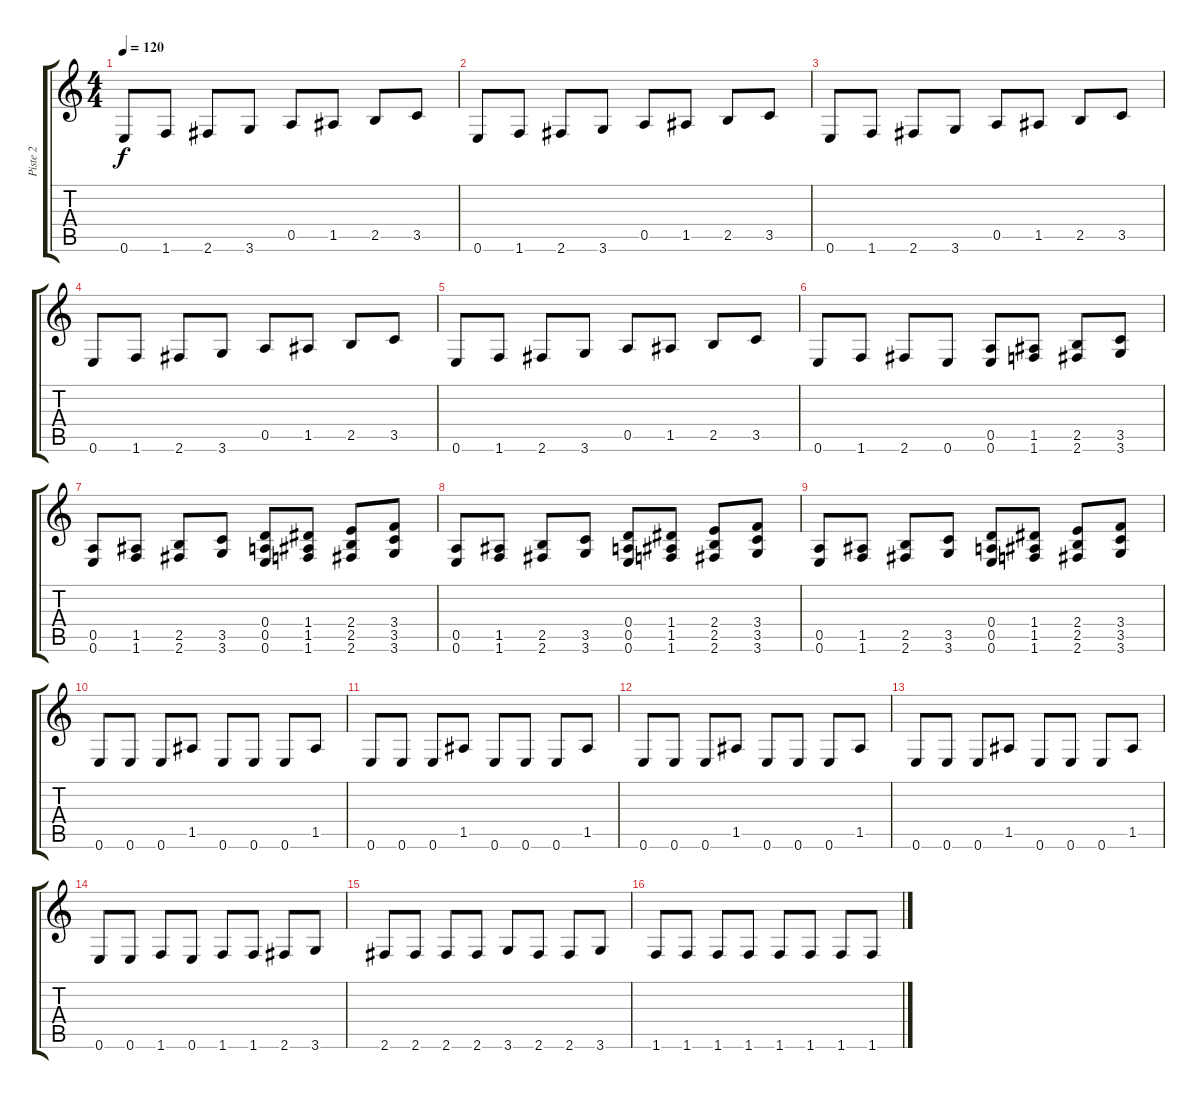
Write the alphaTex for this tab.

\track ("Piste 2" "Piste 2") {instrument electricbasspick}
\staff {score tabs}
\tuning (E4 B3 G3 D3 A2 E2) {hide}
\ts (4 4)
\tempo 120
\clef g2
\ks c
0.6.8{dy f instrument electricbasspick} 1.6.8 2.6.8 3.6.8 0.5.8 1.5.8 2.5.8 3.5.8 |
0.6.8 1.6.8 2.6.8 3.6.8 0.5.8 1.5.8 2.5.8 3.5.8 |
0.6.8 1.6.8 2.6.8 3.6.8 0.5.8 1.5.8 2.5.8 3.5.8 |
0.6.8 1.6.8 2.6.8 3.6.8 0.5.8 1.5.8 2.5.8 3.5.8 |
0.6.8 1.6.8 2.6.8 3.6.8 0.5.8 1.5.8 2.5.8 3.5.8 |
0.6.8 1.6.8 2.6.8 0.6.8 (0.5 0.6).8 (1.5 1.6).8 (2.5 2.6).8 (3.5 3.6).8 |
(0.5 0.6).8 (1.5 1.6).8 (2.5 2.6).8 (3.5 3.6).8 (0.4 0.5 0.6).8 (1.4 1.5 1.6).8 (2.4 2.5 2.6).8 (3.4 3.5 3.6).8 |
(0.5 0.6).8 (1.5 1.6).8 (2.5 2.6).8 (3.5 3.6).8 (0.4 0.5 0.6).8 (1.4 1.5 1.6).8 (2.4 2.5 2.6).8 (3.4 3.5 3.6).8 |
(0.5 0.6).8 (1.5 1.6).8 (2.5 2.6).8 (3.5 3.6).8 (0.4 0.5 0.6).8 (1.4 1.5 1.6).8 (2.4 2.5 2.6).8 (3.4 3.5 3.6).8 |
0.6.8 0.6.8 0.6.8 1.5.8 0.6.8 0.6.8 0.6.8 1.5.8 |
0.6.8 0.6.8 0.6.8 1.5.8 0.6.8 0.6.8 0.6.8 1.5.8 |
0.6.8 0.6.8 0.6.8 1.5.8 0.6.8 0.6.8 0.6.8 1.5.8 |
0.6.8 0.6.8 0.6.8 1.5.8 0.6.8 0.6.8 0.6.8 1.5.8 |
0.6.8 0.6.8 1.6.8 0.6.8 1.6.8 1.6.8 2.6.8 3.6.8 |
2.6.8 2.6.8 2.6.8 2.6.8 3.6.8 2.6.8 2.6.8 3.6.8 |
1.6.8 1.6.8 1.6.8 1.6.8 1.6.8 1.6.8 1.6.8 1.6.8
